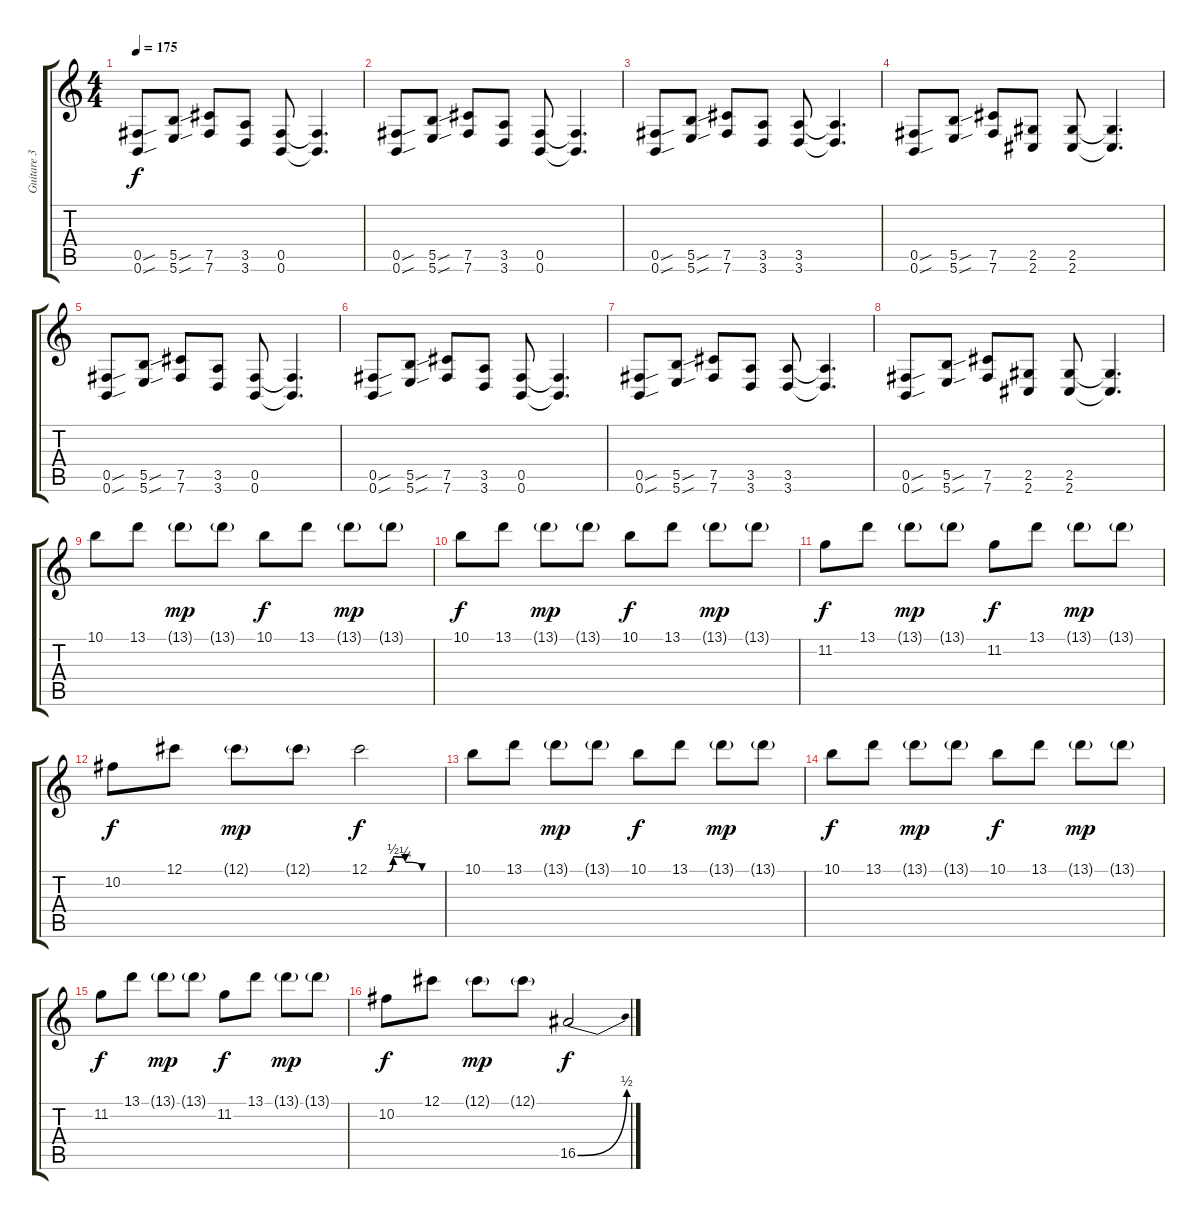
\track ("Guitare 3" "Guitare 3") {instrument distortionguitar}
\staff {score tabs}
\tuning (Db4 Ab3 E3 B2 Gb2 B1) {hide}
\ts (4 4)
\tempo 175
\clef g2
\ks c
(0.5{sou} 0.6{sou}).8{dy f} (5.5{sou} 5.6{sou}).8 (7.5 7.6).8 (3.5 3.6).8 (0.5 0.6).8 (0.5{t} 0.6{t}).4{d} |
(0.5{sou} 0.6{sou}).8 (5.5{sou} 5.6{sou}).8 (7.5 7.6).8 (3.5 3.6).8 (0.5 0.6).8 (0.5{t} 0.6{t}).4{d} |
(0.5{sou} 0.6{sou}).8 (5.5{sou} 5.6{sou}).8 (7.5 7.6).8 (3.5 3.6).8 (3.5 3.6).8 (3.5{t} 3.6{t}).4{d} |
(0.5{sou} 0.6{sou}).8 (5.5{sou} 5.6{sou}).8 (7.5 7.6).8 (2.5 2.6).8 (2.5 2.6).8 (2.5{t} 2.6{t}).4{d} |
(0.5{sou} 0.6{sou}).8 (5.5{sou} 5.6{sou}).8 (7.5 7.6).8 (3.5 3.6).8 (0.5 0.6).8 (0.5{t} 0.6{t}).4{d} |
(0.5{sou} 0.6{sou}).8 (5.5{sou} 5.6{sou}).8 (7.5 7.6).8 (3.5 3.6).8 (0.5 0.6).8 (0.5{t} 0.6{t}).4{d} |
(0.5{sou} 0.6{sou}).8 (5.5{sou} 5.6{sou}).8 (7.5 7.6).8 (3.5 3.6).8 (3.5 3.6).8 (3.5{t} 3.6{t}).4{d} |
(0.5{sou} 0.6{sou}).8 (5.5{sou} 5.6{sou}).8 (7.5 7.6).8 (2.5 2.6).8 (2.5 2.6).8 (2.5{t} 2.6{t}).4{d} |
10.1.8 13.1.8 13.1{g}.8{dy mp} 13.1{g}.8 10.1.8{dy f} 13.1.8 13.1{g}.8{dy mp} 13.1{g}.8 |
10.1.8{dy f} 13.1.8 13.1{g}.8{dy mp} 13.1{g}.8 10.1.8{dy f} 13.1.8 13.1{g}.8{dy mp} 13.1{g}.8 |
11.2.8{dy f} 13.1.8 13.1{g}.8{dy mp} 13.1{g}.8 11.2.8{dy f} 13.1.8 13.1{g}.8{dy mp} 13.1{g}.8 |
10.2.8{dy f} 12.1.8 12.1{g}.8{dy mp} 12.1{g}.8 12.1{be (custom 0 0 15 0 20 2 30 1 44 0 60 0)}.2{dy f} |
10.1.8 13.1.8 13.1{g}.8{dy mp} 13.1{g}.8 10.1.8{dy f} 13.1.8 13.1{g}.8{dy mp} 13.1{g}.8 |
10.1.8{dy f} 13.1.8 13.1{g}.8{dy mp} 13.1{g}.8 10.1.8{dy f} 13.1.8 13.1{g}.8{dy mp} 13.1{g}.8 |
11.2.8{dy f} 13.1.8 13.1{g}.8{dy mp} 13.1{g}.8 11.2.8{dy f} 13.1.8 13.1{g}.8{dy mp} 13.1{g}.8 |
10.2.8{dy f} 12.1.8 12.1{g}.8{dy mp} 12.1{g}.8 16.5{be (bend 0 0 60 2)}.2{dy f}
